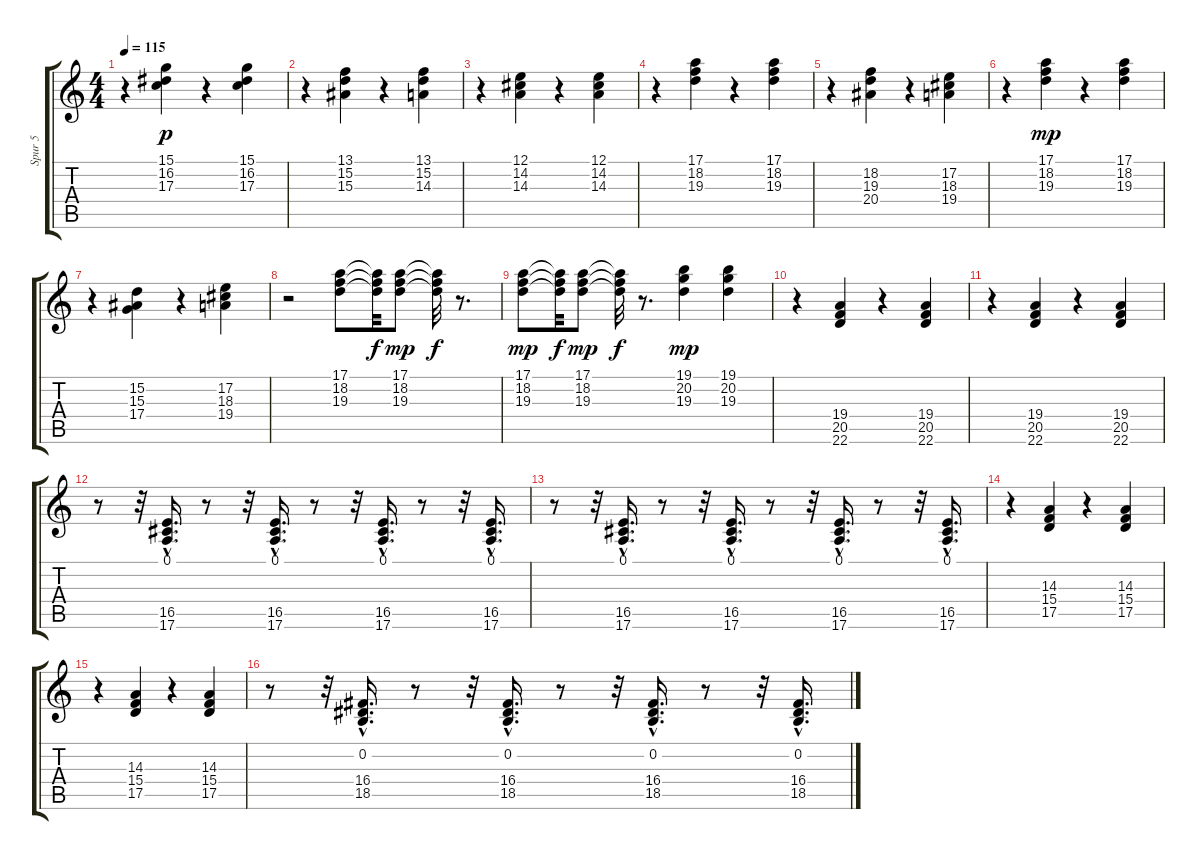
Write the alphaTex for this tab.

\track ("Spur 5" "Spur 5") {instrument harmonica}
\staff {score tabs}
\tuning (E4 B3 G3 D3 A2 E2) {hide}
\ts (4 4)
\tempo 115
\clef g2
\ks c
r.4{dy p} (15.1 16.2 17.3).4 r.4 (15.1 16.2 17.3).4 |
r.4 (13.1 15.2 15.3).4 r.4 (13.1 15.2 14.3).4 |
r.4 (12.1 14.2 14.3).4 r.4 (12.1 14.2 14.3).4 |
r.4 (17.1 18.2 19.3).4 r.4 (17.1 18.2 19.3).4 |
r.4 (18.2 19.3 20.4).4 r.4 (17.2 18.3 19.4).4 |
r.4 (17.1 18.2 19.3).4{dy mp} r.4 (17.1 18.2 19.3).4 |
r.4 (15.2 15.3 17.4).4 r.4 (17.2 18.3 19.4).4 |
r.2 (17.1 18.2 19.3).8 (17.1{t} 18.2{t} 19.3{t}).32{dy f} (17.1 18.2 19.3).8{dy mp} (17.1{t} 18.2{t} 19.3{t}).32{dy f} r.8{d} |
(17.1 18.2 19.3).8{dy mp} (17.1{t} 18.2{t} 19.3{t}).32{dy f} (17.1 18.2 19.3).8{dy mp} (17.1{t} 18.2{t} 19.3{t}).32{dy f} r.8{d} (19.1 20.2 19.3).4{dy mp} (19.1 20.2 19.3).4 |
r.4 (19.4 20.5 22.6).4 r.4 (19.4 20.5 22.6).4 |
r.4 (19.4 20.5 22.6).4 r.4 (19.4 20.5 22.6).4 |
r.8 r.32 (0.1{hac} 16.5{hac} 17.6{hac}).16{d} r.8 r.32 (0.1{hac} 16.5{hac} 17.6{hac}).16{d} r.8 r.32 (0.1{hac} 16.5{hac} 17.6{hac}).16{d} r.8 r.32 (0.1{hac} 16.5{hac} 17.6{hac}).16{d} |
r.8 r.32 (0.1{hac} 16.5{hac} 17.6{hac}).16{d} r.8 r.32 (0.1{hac} 16.5{hac} 17.6{hac}).16{d} r.8 r.32 (0.1{hac} 16.5{hac} 17.6{hac}).16{d} r.8 r.32 (0.1{hac} 16.5{hac} 17.6{hac}).16{d} |
r.4 (14.3 15.4 17.5).4 r.4 (14.3 15.4 17.5).4 |
r.4 (14.3 15.4 17.5).4 r.4 (14.3 15.4 17.5).4 |
r.8 r.32 (0.2{hac} 16.4{hac} 18.5{hac}).16{d} r.8 r.32 (0.2{hac} 16.4{hac} 18.5{hac}).16{d} r.8 r.32 (0.2{hac} 16.4{hac} 18.5{hac}).16{d} r.8 r.32 (0.2{hac} 16.4{hac} 18.5{hac}).16{d}
